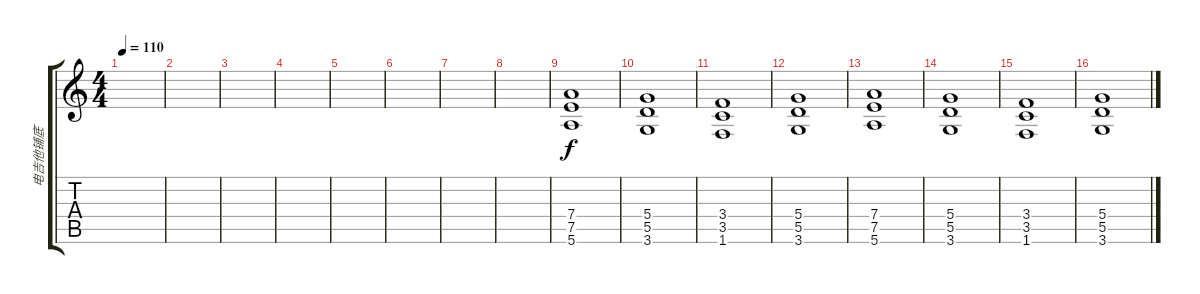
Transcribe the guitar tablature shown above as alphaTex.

\track ("电吉他铺底" "电吉他铺底") {instrument distortionguitar}
\staff {score tabs}
\tuning (E4 B3 G3 D3 A2 E2) {hide}
\ts (4 4)
\tempo 110
\clef g2
\ks c
|
|
|
|
|
|
|
|
(7.4 7.5 5.6).1 |
(5.4 5.5 3.6).1 |
(3.4 3.5 1.6).1 |
(5.4 5.5 3.6).1 |
(7.4 7.5 5.6).1 |
(5.4 5.5 3.6).1 |
(3.4 3.5 1.6).1{txt ""} |
(5.4 5.5 3.6).1
